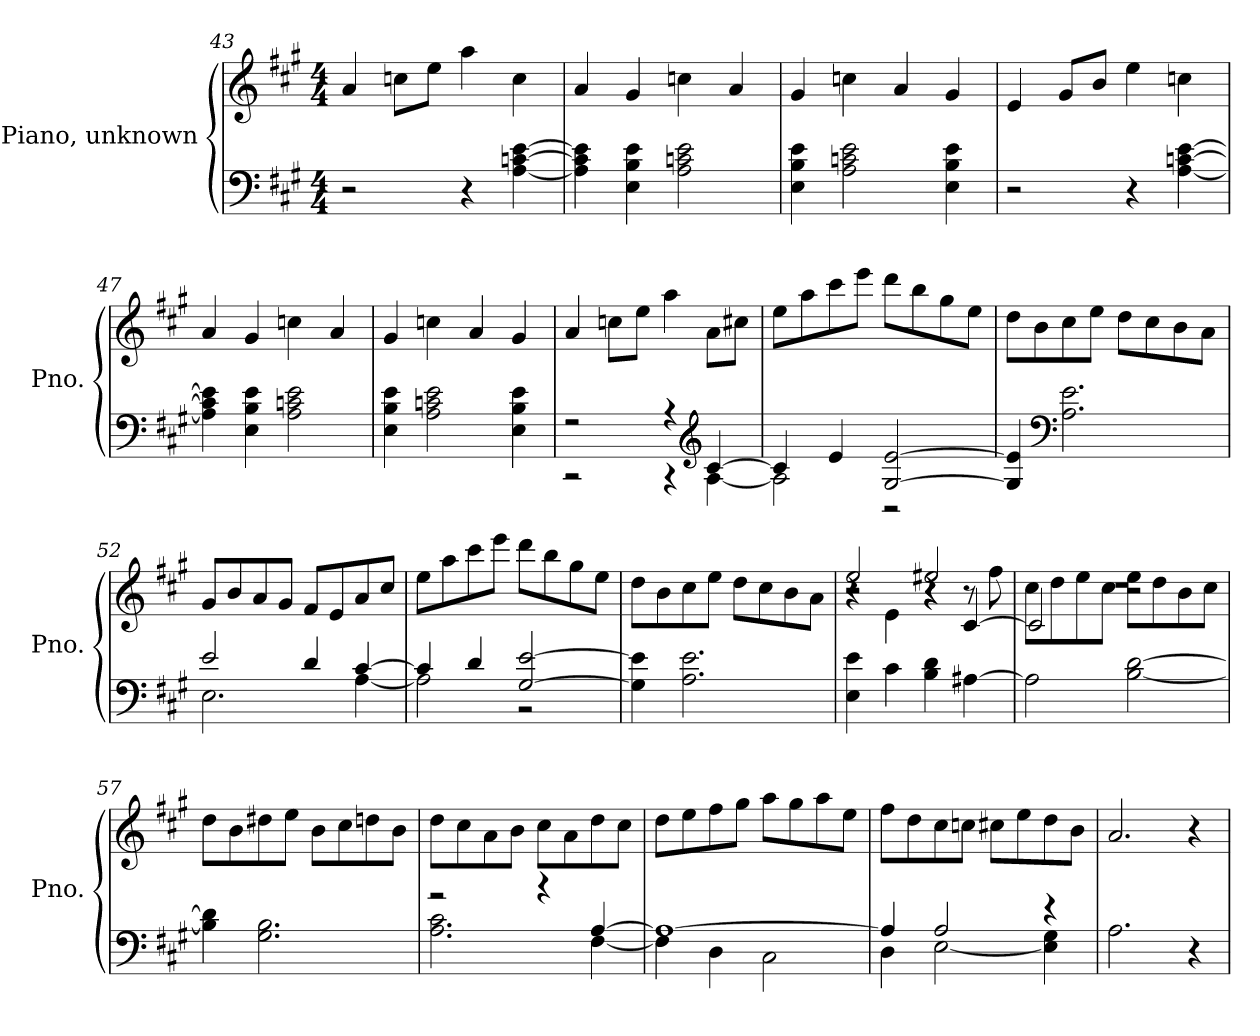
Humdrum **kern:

**kern	**kern
*part1	*part1
*staff2	*staff1
*I"Piano, unknown	*
*I'Pno.	*
*clefF4	*clefG2
*k[f#c#g#]	*k[f#c#g#]
*M4/4	*M4/4
=43	=43
2r	4a/
.	8ccn\L
.	8ee\J
4r	4aa\
[4A\ [4cn\ [4e\	4cc\
=44	=44
4A\] 4c\] 4e\]	4a/
4E\ 4B\ 4e\	4g#/
2A\ 2cn\ 2e\	4ccn\
.	4a/
=45	=45
4E\ 4B\ 4e\	4g#/
2A\ 2cn\ 2e\	4ccn\
.	4a/
4E\ 4B\ 4e\	4g#/
!!LO:LB:g=z
=46	=46
2r	4e/
.	8g#/L
.	8b/J
4r	4ee\
[4A\ [4cn\ [4e\	4ccn\
=47	=47
4A\] 4c\] 4e\]	4a/
4E\ 4B\ 4e\	4g#/
2A\ 2cn\ 2e\	4ccn\
.	4a/
=48	=48
4E\ 4B\ 4e\	4g#/
2A\ 2cn\ 2e\	4ccn\
.	4a/
4E\ 4B\ 4e\	4g#/
=49	=49
*^	*
2r	2r	4a/
.	.	8ccn\L
.	.	8ee\J
4r	4r	4aa\
*clefG2	*	*
[4c#/	[4A\	8a\L
.	.	8cc#X\J
=50	=50	=50
4c#/]	2A\]	8ee\L
.	.	8aa\
4e/	.	8ccc#\
.	.	8eee\J
[2G#/ [2e/	2r	8ddd\L
.	.	8bb\
.	.	8gg#\
.	.	8ee\J
*v	*v	*
!!LO:LB:g=z
=51	=51
4G#/] 4e/]	8dd\L
.	8b\
*clefF4	*
2.A\ 2.e\	8cc#\
.	8ee\J
.	8dd\L
.	8cc#\
.	8b\
.	8a\J
=52	=52
*^	*
2e/	2.E\	8g#/L
.	.	8b/
.	.	8a/
.	.	8g#/J
4d/	.	8f#/L
.	.	8e/
[4c#/	[4A\	8a/
.	.	8cc#/J
=53	=53	=53
4c#/]	2A\]	8ee\L
.	.	8aa\
4d/	.	8ccc#\
.	.	8eee\J
[2G#/ [2e/	2r	8ddd\L
.	.	8bb\
.	.	8gg#\
.	.	8ee\J
*v	*v	*
=54	=54
4G#\] 4e\]	8dd\L
.	8b\
2.A\ 2.e\	8cc#\
.	8ee\J
.	8dd\L
.	8cc#\
.	8b\
.	8a\J
!!LO:LB:g=z
=55	=55
*	*^
*	*	*^
4E\ 4e\	2ee/	4r	2r
4c#\	.	4e\	.
4B\ 4d\	2ee#X/	4r	4r
[4A#X\	.	8r	[4c#/
.	.	8ff#\	.
=56	=56	=56	=56
2A#\]	1r	8cc#\L	2c#/]
.	.	8dd\	.
.	.	8ee\	.
.	.	8cc#\J	.
[2B\ [2d\	.	8ee\L	2r
.	.	8dd\	.
.	.	8b\	.
.	.	8cc#\J	.
*	*v	*v	*v
=57	=57
4B\] 4d\]	8dd\L
.	8b\
2.G#\ 2.B\	8dd#X\
.	8ee\J
.	8b\L
.	8cc#\
.	8ddn\
.	8b\J
=58	=58
*^	*
2r	2.A\ 2.c#\	8dd\L
.	.	8cc#\
.	.	8a\
.	.	8b\J
4r	.	8cc#\L
.	.	8a\
[4A/	[4F#\	8dd\
.	.	8cc#\J
=59	=59	=59
1A_	4F#\]	8dd\L
.	.	8ee\
.	4D\	8ff#\
.	.	8gg#\J
.	2C#\	8aa\L
.	.	8gg#\
.	.	8aa\
.	.	8ee\J
!!LO:PB:g=z
=60	=60	=60
4A/]	4D\	8ff#\L
.	.	8dd\
2A/	[2E\	8cc#\
.	.	8ccn\J
.	.	8cc#X\L
.	.	8ee\
4r	4E\] 4G#\	8dd\
.	.	8b\J
*v	*v	*
=61	=61
2.A\	2.a/
4r	4r
=	=
*-	*-
